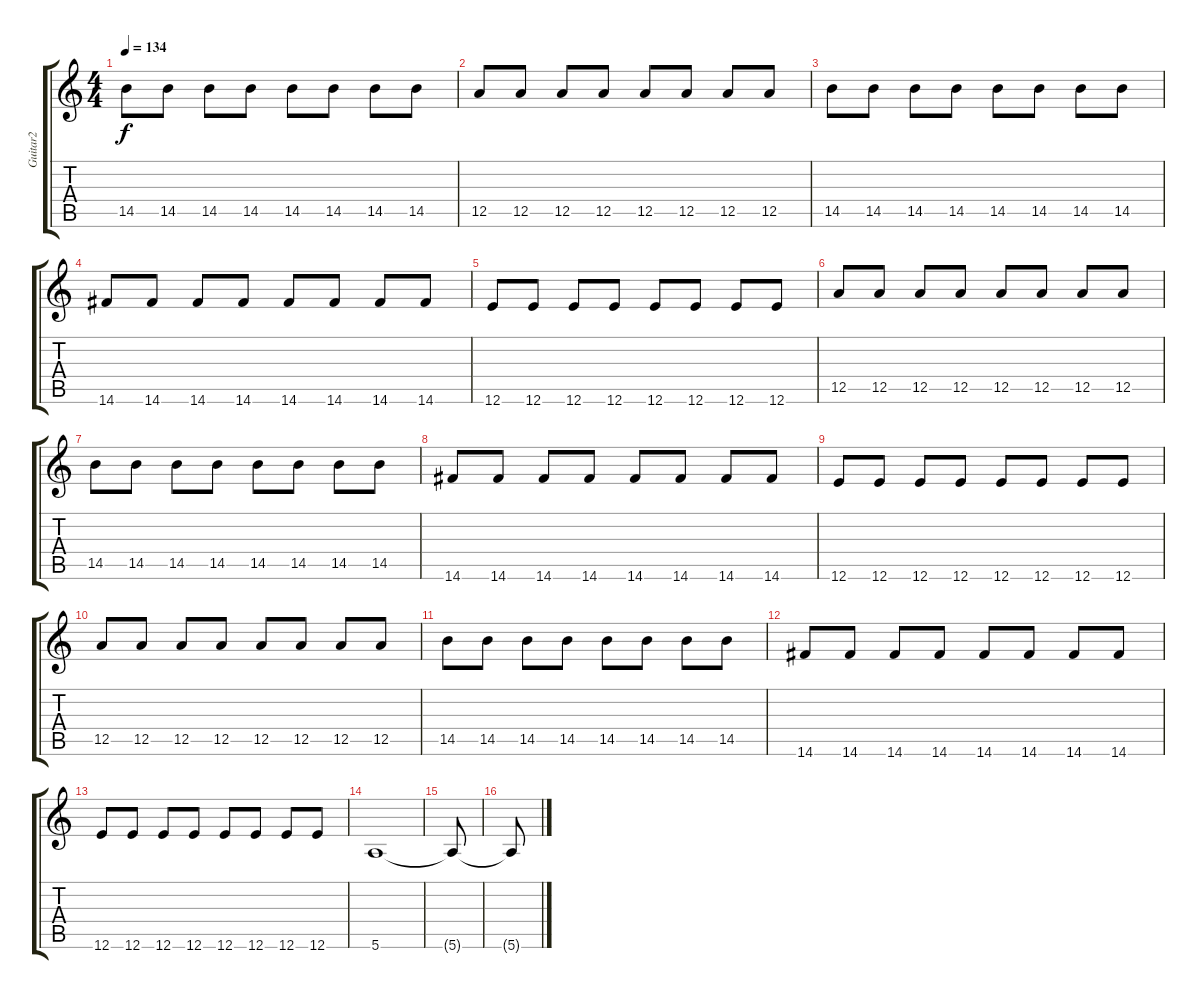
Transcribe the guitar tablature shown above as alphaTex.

\track ("Guitar2" "Guitar2") {instrument overdrivenguitar}
\staff {score tabs}
\tuning (E4 B3 G3 D3 A2 E2) {hide}
\ts (4 4)
\tempo 134
\clef g2
\ks c
14.5.8{dy f} 14.5.8 14.5.8 14.5.8 14.5.8 14.5.8 14.5.8 14.5.8 |
12.5.8 12.5.8 12.5.8 12.5.8 12.5.8 12.5.8 12.5.8 12.5.8 |
14.5.8 14.5.8 14.5.8 14.5.8 14.5.8 14.5.8 14.5.8 14.5.8 |
14.6.8 14.6.8 14.6.8 14.6.8 14.6.8 14.6.8 14.6.8 14.6.8 |
12.6.8 12.6.8 12.6.8 12.6.8 12.6.8 12.6.8 12.6.8 12.6.8 |
12.5.8 12.5.8 12.5.8 12.5.8 12.5.8 12.5.8 12.5.8 12.5.8 |
14.5.8 14.5.8 14.5.8 14.5.8 14.5.8 14.5.8 14.5.8 14.5.8 |
14.6.8 14.6.8 14.6.8 14.6.8 14.6.8 14.6.8 14.6.8 14.6.8 |
12.6.8 12.6.8 12.6.8 12.6.8 12.6.8 12.6.8 12.6.8 12.6.8 |
12.5.8 12.5.8 12.5.8 12.5.8 12.5.8 12.5.8 12.5.8 12.5.8 |
14.5.8 14.5.8 14.5.8 14.5.8 14.5.8 14.5.8 14.5.8 14.5.8 |
14.6.8 14.6.8 14.6.8 14.6.8 14.6.8 14.6.8 14.6.8 14.6.8 |
12.6.8 12.6.8 12.6.8 12.6.8 12.6.8 12.6.8 12.6.8 12.6.8 |
5.6.1 |
5.6{t}.8 |
5.6{t}.8
